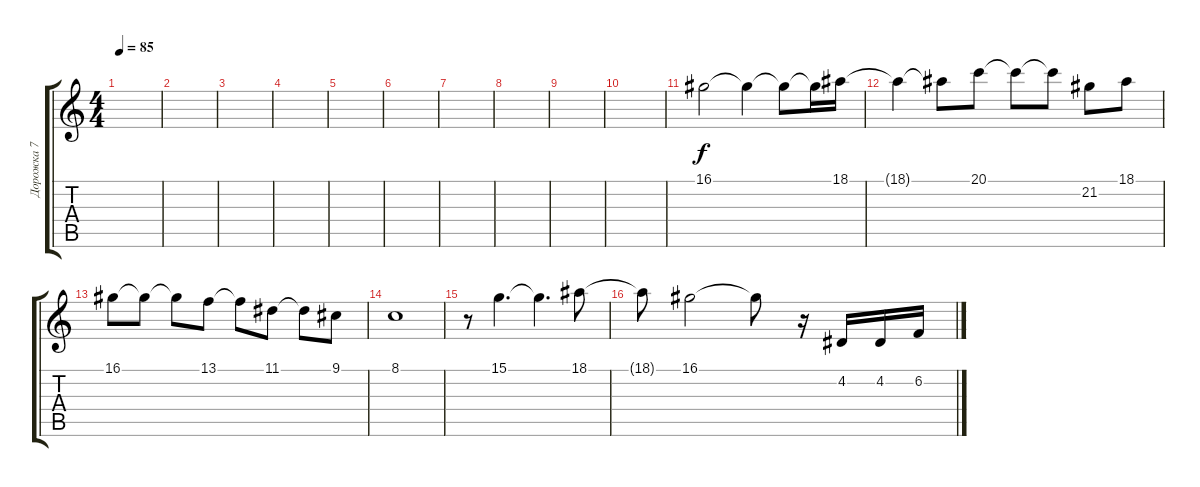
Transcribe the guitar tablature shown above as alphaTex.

\track ("Дорожка 7" "Дорожка 7") {instrument choiraahs}
\staff {score tabs}
\tuning (E4 B3 G3 D3 A2 E2) {hide}
\ts (4 4)
\tempo 85
\clef g2
\ks c
|
|
|
|
|
|
|
|
|
|
16.1.2 16.1{t}.4 16.1{t}.8 16.1{t}.16 18.1.16 |
18.1{t}.4 18.1{t}.8 20.1.8 20.1{t}.8 20.1{t}.8 21.2.8 18.1.8 |
16.1.8 16.1{t}.8 16.1{t}.8 13.1.8 13.1{t}.8 11.1.8 11.1{t}.8 9.1.8 |
8.1.1 |
r.8 15.1.4{d} 15.1{t}.4{d} 18.1.8 |
18.1{t}.8 16.1.2 16.1{t}.8 r.16 4.2.16 4.2.16 6.2.16
